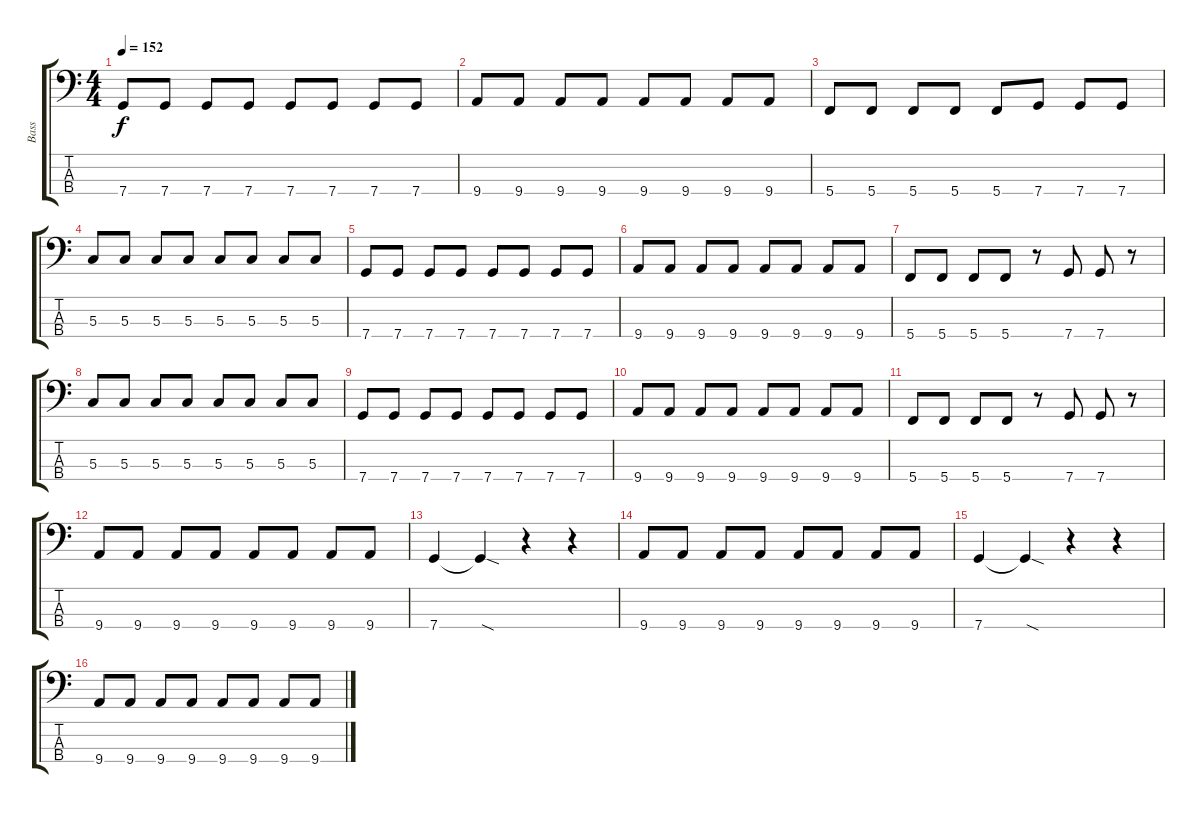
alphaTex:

\track ("Bass" "Bass") {instrument electricbassfinger}
\staff {score tabs}
\tuning (G2 C2 G1 C1) {hide}
\ts (4 4)
\tempo 152
\clef f4
\ks c
7.4.8{dy f} 7.4.8 7.4.8 7.4.8 7.4.8 7.4.8 7.4.8 7.4.8 |
9.4.8 9.4.8 9.4.8 9.4.8 9.4.8 9.4.8 9.4.8 9.4.8 |
5.4.8 5.4.8 5.4.8 5.4.8 5.4.8 7.4.8 7.4.8 7.4.8 |
5.3.8 5.3.8 5.3.8 5.3.8 5.3.8 5.3.8 5.3.8 5.3.8 |
7.4.8 7.4.8 7.4.8 7.4.8 7.4.8 7.4.8 7.4.8 7.4.8 |
9.4.8 9.4.8 9.4.8 9.4.8 9.4.8 9.4.8 9.4.8 9.4.8 |
5.4.8 5.4.8 5.4.8 5.4.8 r.8 7.4.8 7.4.8 r.8 |
5.3.8 5.3.8 5.3.8 5.3.8 5.3.8 5.3.8 5.3.8 5.3.8 |
7.4.8 7.4.8 7.4.8 7.4.8 7.4.8 7.4.8 7.4.8 7.4.8 |
9.4.8 9.4.8 9.4.8 9.4.8 9.4.8 9.4.8 9.4.8 9.4.8 |
5.4.8 5.4.8 5.4.8 5.4.8 r.8 7.4.8 7.4.8 r.8 |
9.4.8 9.4.8 9.4.8 9.4.8 9.4.8 9.4.8 9.4.8 9.4.8 |
7.4.4 7.4{sod t}.4 r.4 r.4 |
9.4.8 9.4.8 9.4.8 9.4.8 9.4.8 9.4.8 9.4.8 9.4.8 |
7.4.4 7.4{sod t}.4 r.4 r.4 |
9.4.8 9.4.8 9.4.8 9.4.8 9.4.8 9.4.8 9.4.8 9.4.8
